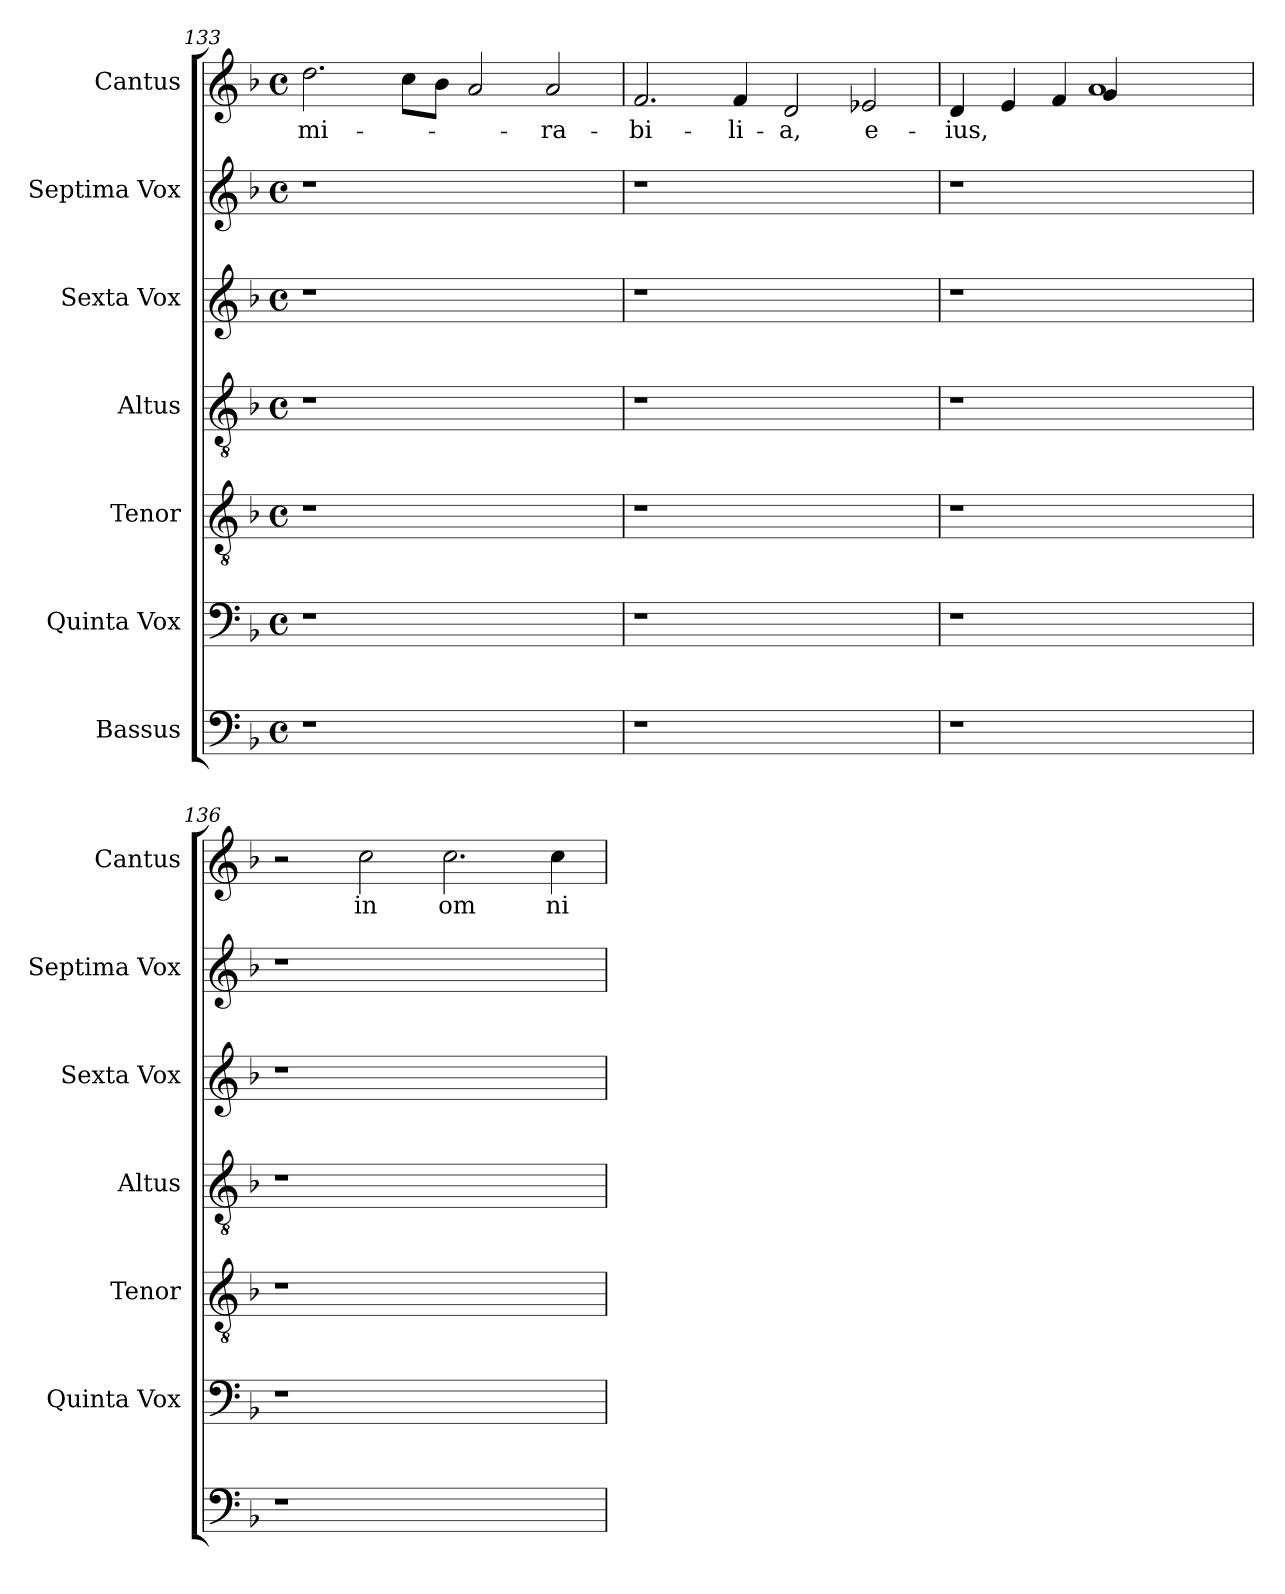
**kern	**kern	**kern	**kern	**kern	**kern	**kern	**text
*part7	*part6	*part5	*part4	*part3	*part2	*part1	*part1
*staff7	*staff6	*staff5	*staff4	*staff3	*staff2	*staff1	*staff1
*I"Bassus	*I"Quinta Vox	*I"Tenor	*I"Altus	*I"Sexta Vox	*I"Septima Vox	*I"Cantus	*
*	*I'Quinta Vox	*I'Tenor	*I'Altus	*I'Sexta Vox	*I'Septima Vox	*I'Cantus	*
*clefF4	*clefF4	*clefGv2	*clefGv2	*clefG2	*clefG2	*clefG2	*
*k[b-]	*k[b-]	*k[b-]	*k[b-]	*k[b-]	*k[b-]	*k[b-]	*
*F:	*F:	*F:	*F:	*F:	*F:	*F:	*
*M4/4	*M4/4	*M4/4	*M4/4	*M4/4	*M4/4	*M4/4	*
*met(c)	*met(c)	*met(c)	*met(c)	*met(c)	*met(c)	*met(c)	*
=133	=133	=133	=133	=133	=133	=133	=133
!	!	!	!	!	!	!	!LO:LY:b
1r	1r	1r	1r	1r	1r	2.dd\	mi-
.	.	.	.	.	.	8cc\L	.
.	.	.	.	.	.	8b-\J	.
1ryy	1ryy	1ryy	1ryy	1ryy	1ryy	2a/	.
!	!	!	!	!	!	!	!LO:LY:b
.	.	.	.	.	.	2a/	-ra-
=134	=134	=134	=134	=134	=134	=134	=134
!	!	!	!	!	!	!	!LO:LY:b
1r	1r	1r	1r	1r	1r	2.f/	-bi-
!	!	!	!	!	!	!	!LO:LY:b
.	.	.	.	.	.	4f/	-li-
!	!	!	!	!	!	!	!LO:LY:b
1ryy	1ryy	1ryy	1ryy	1ryy	1ryy	2d/	-a,
!	!	!	!	!	!	!	!LO:LY:b
.	.	.	.	.	.	2e-X/	e-
!!LO:PB:g=z
=135	=135	=135	=135	=135	=135	=135	=135
!	!	!	!	!	!	!	!LO:LY:b
*	*	*	*	*	*	*^	*
1r	1r	1r	1r	1r	1r	4d/	2.ryy	-ius,
.	.	.	.	.	.	4e/	.	.
.	.	.	.	.	.	4f/	.	.
.	.	.	.	.	.	4g/	1a	.
2.ryy	2.ryy	2.ryy	2.ryy	2.ryy	2.ryy	2.ryy	.	.
*	*	*	*	*	*	*v	*v	*
=136	=136	=136	=136	=136	=136	=136	=136
1r	1r	1r	1r	1r	1r	2r	.
!	!	!	!	!	!	!	!LO:LY:b
.	.	.	.	.	.	2cc\	in
!	!	!	!	!	!	!	!LO:LY:b
1ryy	1ryy	1ryy	1ryy	1ryy	1ryy	2.cc\	om
!	!	!	!	!	!	!	!LO:LY:b
.	.	.	.	.	.	4cc\	ni
=	=	=	=	=	=	=	=
*-	*-	*-	*-	*-	*-	*-	*-
